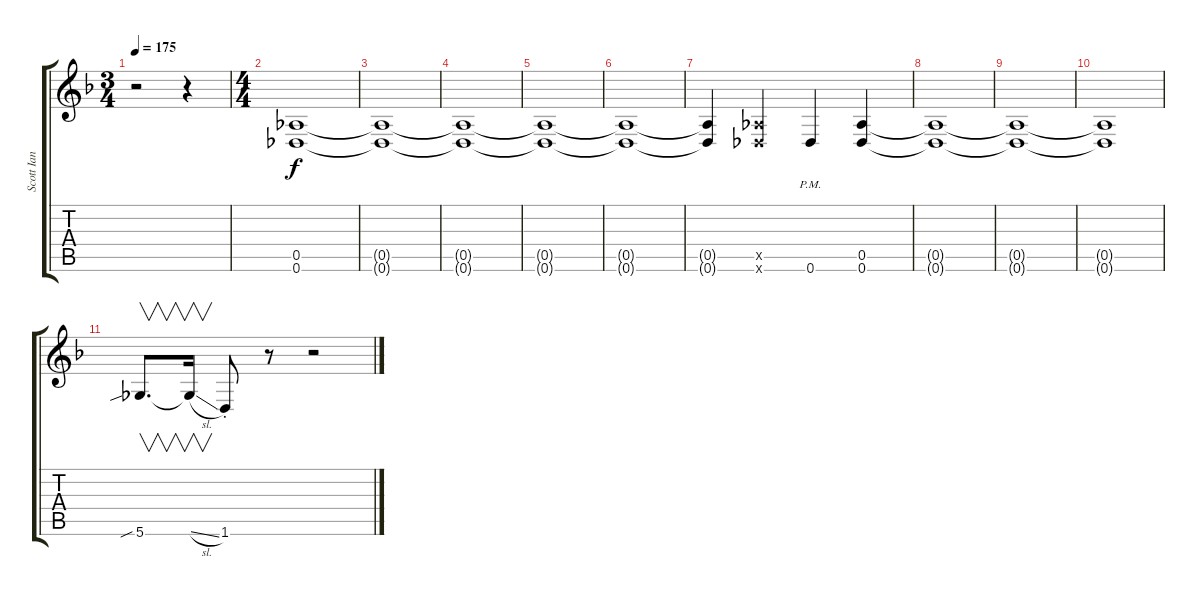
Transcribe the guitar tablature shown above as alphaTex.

\track ("Scott Ian" "Scott Ian") {instrument distortionguitar}
\staff {score tabs}
\tuning (Eb4 Bb3 Gb3 Db3 Ab2 Db2) {hide}
\ts (3 4)
\tempo 175
\clef g2
\ks f
r.2{dy f} r.4 |
\ts (4 4)
(0.5 0.6).1 |
(0.5{t} 0.6{t}).1 |
(0.5{t} 0.6{t}).1 |
(0.5{t} 0.6{t}).1 |
(0.5{t} 0.6{t}).1 |
(0.5{t} 0.6{t}).4 (0.5{x} 0.6{x}).4 0.6{pm}.4 (0.5 0.6).4 |
(0.5{t} 0.6{t}).1 |
(0.5{t} 0.6{t}).1 |
(0.5{t} 0.6{t}).1 |
5.6{sib}.8{v d} 5.6{sl t}.16{v} 1.6{st}.8 r.8 r.2
